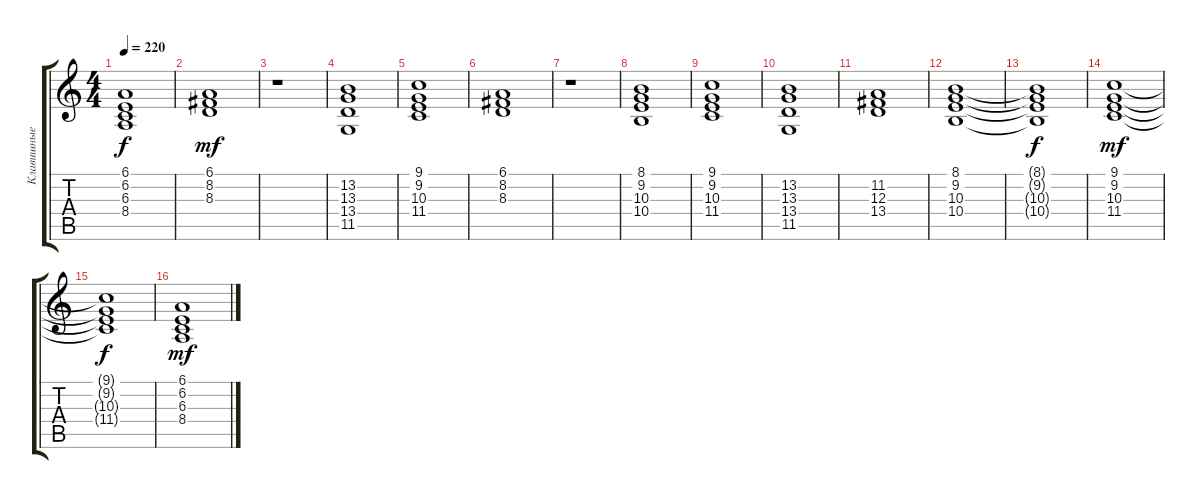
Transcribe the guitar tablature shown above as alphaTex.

\track ("Клавишные ( right )" "Клавишные ") {instrument choiraahs}
\staff {score tabs}
\tuning (Eb4 Bb3 Gb3 Db3 Ab2 Eb2) {hide}
\ts (4 4)
\tempo 220
\clef g2
\ks c
(6.1{t} 6.2{t} 6.3{t} 8.4{t}).1{dy f} |
(6.1 8.2 8.3).1{dy mf} |
r.1 |
(13.2 13.3 13.4 11.5).1 |
(9.1 9.2 10.3 11.4).1 |
(6.1 8.2 8.3).1 |
r.1 |
(8.1 9.2 10.3 10.4).1 |
(9.1 9.2 10.3 11.4).1 |
(13.2 13.3 13.4 11.5).1 |
(11.2 12.3 13.4).1 |
(8.1 9.2 10.3 10.4).1 |
(8.1{t} 9.2{t} 10.3{t} 10.4{t}).1{dy f} |
(9.1 9.2 10.3 11.4).1{dy mf} |
(9.1{t} 9.2{t} 10.3{t} 11.4{t}).1{dy f} |
(6.1 6.2 6.3 8.4).1{dy mf}
